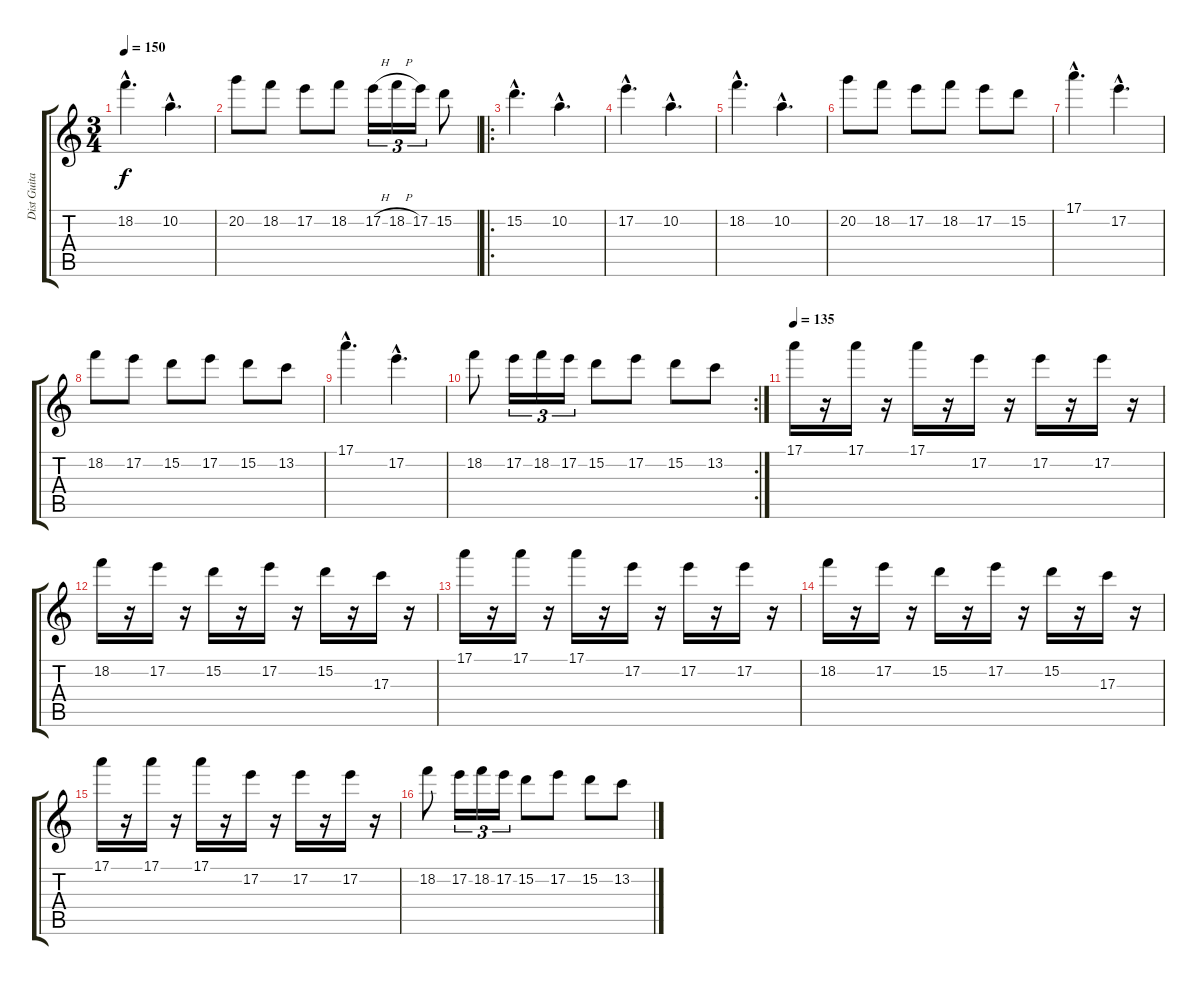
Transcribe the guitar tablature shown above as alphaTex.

\track ("Dist Guitar - Solo" "Dist Guita") {instrument distortionguitar}
\staff {score tabs}
\tuning (E4 B3 G3 D3 A2 D2) {hide}
\ts (3 4)
\tempo 150
\clef g2
\ks c
18.2{hac}.4{d dy f} 10.2{hac}.4{d} |
20.2.8 18.2.8 17.2.8 18.2.8 17.2{h}.16{tu (3 2)} 18.2{h}.16{tu (3 2)} 17.2.16{tu (3 2)} 15.2.8 |
\ro
15.2{hac}.4{d} 10.2{hac}.4{d} |
17.2{hac}.4{d} 10.2{hac}.4{d} |
18.2{hac}.4{d} 10.2{hac}.4{d} |
20.2.8 18.2.8 17.2.8 18.2.8 17.2.8 15.2.8 |
17.1{hac}.4{d} 17.2{hac}.4{d} |
18.2.8 17.2.8 15.2.8 17.2.8 15.2.8 13.2.8 |
17.1{hac}.4{d} 17.2{hac}.4{d} |
\rc 2
18.2.8 17.2.16{tu (3 2)} 18.2.16{tu (3 2)} 17.2.16{tu (3 2)} 15.2.8 17.2.8 15.2.8 13.2.8 |
\tempo 135
17.1.16{volume 11 instrument electricguitarmuted} r.16 17.1.16 r.16 17.1.16 r.16 17.2.16 r.16 17.2.16 r.16 17.2.16 r.16 |
18.2.16 r.16 17.2.16 r.16 15.2.16 r.16 17.2.16 r.16 15.2.16 r.16 17.3.16 r.16 |
17.1.16 r.16 17.1.16 r.16 17.1.16 r.16 17.2.16 r.16 17.2.16 r.16 17.2.16 r.16 |
18.2.16 r.16 17.2.16 r.16 15.2.16 r.16 17.2.16 r.16 15.2.16 r.16 17.3.16 r.16 |
17.1.16 r.16 17.1.16 r.16 17.1.16 r.16 17.2.16 r.16 17.2.16 r.16 17.2.16 r.16 |
18.2.8 17.2.16{tu (3 2)} 18.2.16{tu (3 2)} 17.2.16{tu (3 2)} 15.2.8 17.2.8 15.2.8 13.2.8
